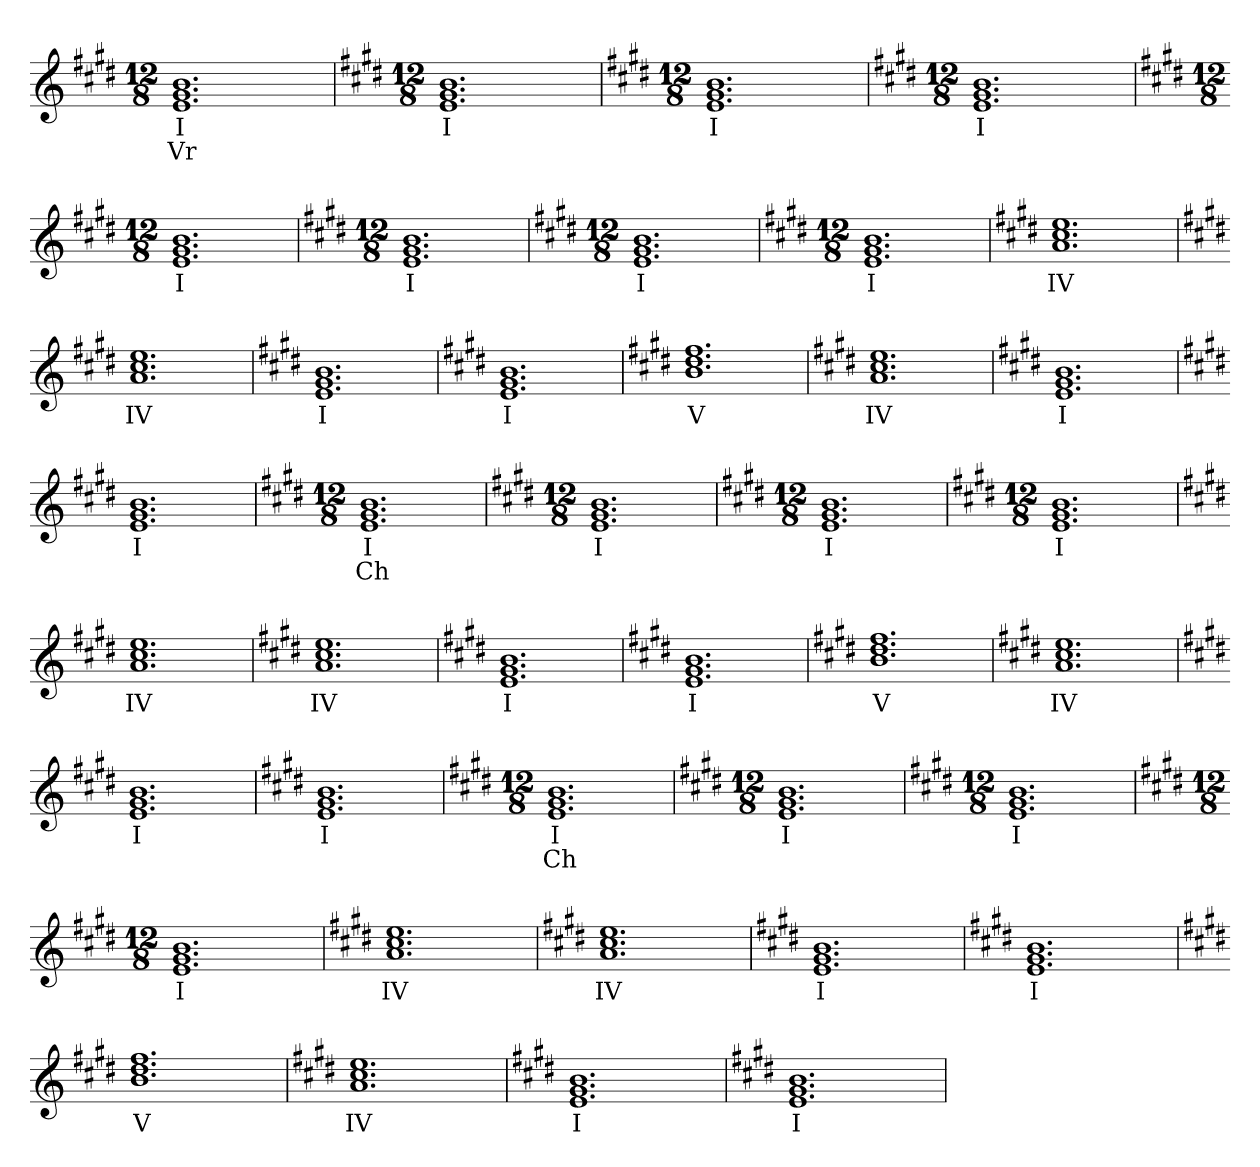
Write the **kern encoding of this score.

**kern	**text	**text
*part1	*part1	*part1
*staff1	*staff1	*staff1
*k[f#c#g#d#]	*	*
*E:	*	*
*M12/8	*	*
=	=	=
1.e 1.g# 1.b	I	Vr
=	=	=
*k[f#c#g#d#]	*	*
*E:	*	*
*M12/8	*	*
1.e 1.g# 1.b	I	.
=	=	=
*k[f#c#g#d#]	*	*
*E:	*	*
*M12/8	*	*
1.e 1.g# 1.b	I	.
=	=	=
*k[f#c#g#d#]	*	*
*E:	*	*
*M12/8	*	*
1.e 1.g# 1.b	I	.
=	=	=
*k[f#c#g#d#]	*	*
*E:	*	*
*M12/8	*	*
1.e 1.g# 1.b	I	.
=	=	=
*k[f#c#g#d#]	*	*
*E:	*	*
*M12/8	*	*
1.e 1.g# 1.b	I	.
=	=	=
*k[f#c#g#d#]	*	*
*E:	*	*
*M12/8	*	*
1.e 1.g# 1.b	I	.
=	=	=
*k[f#c#g#d#]	*	*
*E:	*	*
*M12/8	*	*
1.e 1.g# 1.b	I	.
=	=	=
*k[f#c#g#d#]	*	*
*E:	*	*
1.a 1.cc# 1.ee	IV	.
=	=	=
*k[f#c#g#d#]	*	*
*E:	*	*
1.a 1.cc# 1.ee	IV	.
=	=	=
*k[f#c#g#d#]	*	*
*E:	*	*
1.e 1.g# 1.b	I	.
=	=	=
*k[f#c#g#d#]	*	*
*E:	*	*
1.e 1.g# 1.b	I	.
=	=	=
*k[f#c#g#d#]	*	*
*E:	*	*
1.b 1.dd# 1.ff#	V	.
=	=	=
*k[f#c#g#d#]	*	*
*E:	*	*
1.a 1.cc# 1.ee	IV	.
=	=	=
*k[f#c#g#d#]	*	*
*E:	*	*
1.e 1.g# 1.b	I	.
=	=	=
*k[f#c#g#d#]	*	*
*E:	*	*
1.e 1.g# 1.b	I	.
=	=	=
*k[f#c#g#d#]	*	*
*E:	*	*
*M12/8	*	*
1.e 1.g# 1.b	I	Ch
=	=	=
*k[f#c#g#d#]	*	*
*E:	*	*
*M12/8	*	*
1.e 1.g# 1.b	I	.
=	=	=
*k[f#c#g#d#]	*	*
*E:	*	*
*M12/8	*	*
1.e 1.g# 1.b	I	.
=	=	=
*k[f#c#g#d#]	*	*
*E:	*	*
*M12/8	*	*
1.e 1.g# 1.b	I	.
=	=	=
*k[f#c#g#d#]	*	*
*E:	*	*
1.a 1.cc# 1.ee	IV	.
=	=	=
*k[f#c#g#d#]	*	*
*E:	*	*
1.a 1.cc# 1.ee	IV	.
=	=	=
*k[f#c#g#d#]	*	*
*E:	*	*
1.e 1.g# 1.b	I	.
=	=	=
*k[f#c#g#d#]	*	*
*E:	*	*
1.e 1.g# 1.b	I	.
=	=	=
*k[f#c#g#d#]	*	*
*E:	*	*
1.b 1.dd# 1.ff#	V	.
=	=	=
*k[f#c#g#d#]	*	*
*E:	*	*
1.a 1.cc# 1.ee	IV	.
=	=	=
*k[f#c#g#d#]	*	*
*E:	*	*
1.e 1.g# 1.b	I	.
=	=	=
*k[f#c#g#d#]	*	*
*E:	*	*
1.e 1.g# 1.b	I	.
=	=	=
*k[f#c#g#d#]	*	*
*E:	*	*
*M12/8	*	*
1.e 1.g# 1.b	I	Ch
=	=	=
*k[f#c#g#d#]	*	*
*E:	*	*
*M12/8	*	*
1.e 1.g# 1.b	I	.
=	=	=
*k[f#c#g#d#]	*	*
*E:	*	*
*M12/8	*	*
1.e 1.g# 1.b	I	.
=	=	=
*k[f#c#g#d#]	*	*
*E:	*	*
*M12/8	*	*
1.e 1.g# 1.b	I	.
=	=	=
*k[f#c#g#d#]	*	*
*E:	*	*
1.a 1.cc# 1.ee	IV	.
=	=	=
*k[f#c#g#d#]	*	*
*E:	*	*
1.a 1.cc# 1.ee	IV	.
=	=	=
*k[f#c#g#d#]	*	*
*E:	*	*
1.e 1.g# 1.b	I	.
=	=	=
*k[f#c#g#d#]	*	*
*E:	*	*
1.e 1.g# 1.b	I	.
=	=	=
*k[f#c#g#d#]	*	*
*E:	*	*
1.b 1.dd# 1.ff#	V	.
=	=	=
*k[f#c#g#d#]	*	*
*E:	*	*
1.a 1.cc# 1.ee	IV	.
=	=	=
*k[f#c#g#d#]	*	*
*E:	*	*
1.e 1.g# 1.b	I	.
=	=	=
*k[f#c#g#d#]	*	*
*E:	*	*
1.e 1.g# 1.b	I	.
=	=	=
*-	*-	*-
